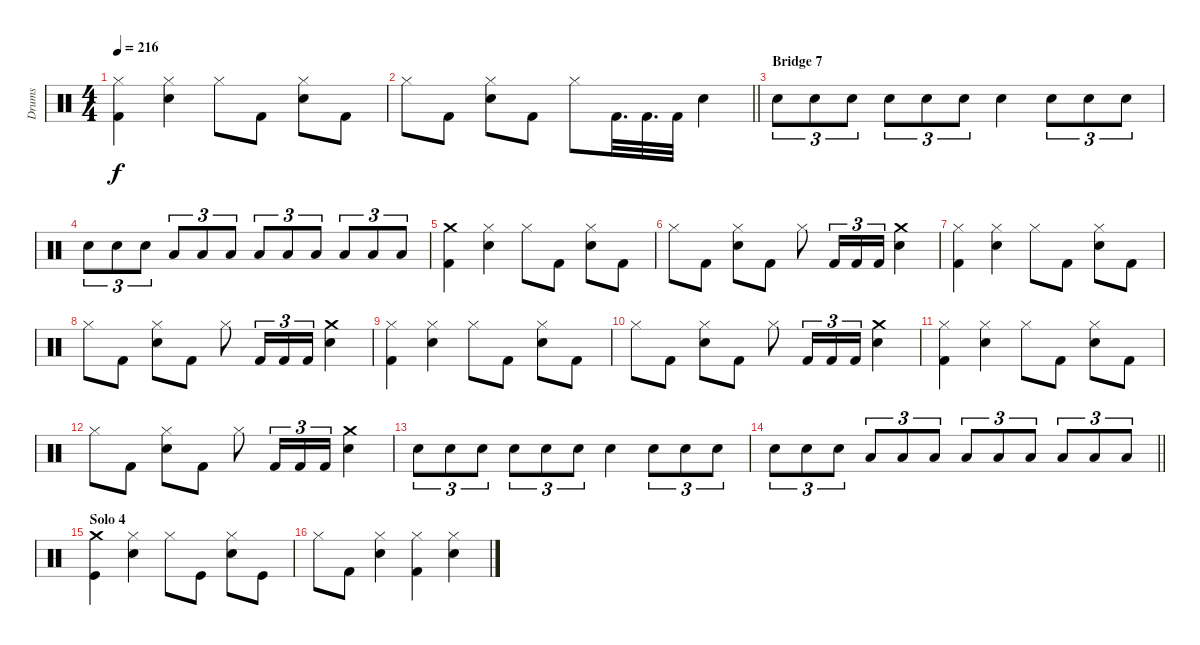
\track ("Drums" "Drums") {instrument percussion}
\staff {score}
\articulation defaults
\ts (4 4)
\tempo 216
\clef neutral
\ks c
("Hi-Hat (closed)" "Kick (hit) 2").4{dy f} ("Hi-Hat (closed)" "Snare (hit) 2").4 "Hi-Hat (closed)".8 "Kick (hit) 2".8 ("Hi-Hat (closed)" "Snare (hit) 2").8 "Kick (hit) 2".8 |
\barLineRight lightlight "Hi-Hat (closed)".8 "Kick (hit) 2".8
("Hi-Hat (closed)" "Snare (hit) 2").8 "Kick (hit) 2".8 "Hi-Hat (closed)".8 "Kick (hit) 2".32{d} "Kick (hit) 2".32{d} "Kick (hit) 2".32 "Snare (hit) 2".4 |
\section ("" "Bridge 7")
"Snare (hit) 2".8{tu (3 2)} "Snare (hit) 2".8{tu (3 2)} "Snare (hit) 2".8{tu (3 2)} "Snare (hit) 2".8{tu (3 2)} "Snare (hit) 2".8{tu (3 2)} "Snare (hit) 2".8{tu (3 2)} "Snare (hit) 2".4 "Snare (hit) 2".8{tu (3 2)} "Snare (hit) 2".8{tu (3 2)} "Snare (hit) 2".8{tu (3 2)} |
"Snare (hit) 2".8{tu (3 2)} "Snare (hit) 2".8{tu (3 2)} "Snare (hit) 2".8{tu (3 2)} "Low Tom (hit)".8{tu (3 2)} "Low Tom (hit)".8{tu (3 2)} "Low Tom (hit)".8{tu (3 2)} "Low Tom (hit)".8{tu (3 2)} "Low Tom (hit)".8{tu (3 2)} "Low Tom (hit)".8{tu (3 2)} "Low Tom (hit)".8{tu (3 2)} "Low Tom (hit)".8{tu (3 2)} "Low Tom (hit)".8{tu (3 2)} |
("Crash medium (hit)" "Kick (hit) 2").4 ("Hi-Hat (closed)" "Snare (hit) 2").4 "Hi-Hat (closed)".8 "Kick (hit) 2".8 ("Hi-Hat (closed)" "Snare (hit) 2").8 "Kick (hit) 2".8 |
"Hi-Hat (closed)".8 "Kick (hit) 2".8 ("Hi-Hat (closed)" "Snare (hit) 2").8 "Kick (hit) 2".8 "Hi-Hat (closed)".8 "Kick (hit) 2".16{tu (3 2)} "Kick (hit) 2".16{tu (3 2)} "Kick (hit) 2".16{tu (3 2)} ("Crash medium (hit)" "Snare (hit) 2").4 |
("Hi-Hat (closed)" "Kick (hit) 2").4 ("Hi-Hat (closed)" "Snare (hit) 2").4 "Hi-Hat (closed)".8 "Kick (hit) 2".8 ("Hi-Hat (closed)" "Snare (hit) 2").8 "Kick (hit) 2".8 |
"Hi-Hat (closed)".8 "Kick (hit) 2".8 ("Hi-Hat (closed)" "Snare (hit) 2").8 "Kick (hit) 2".8 "Hi-Hat (closed)".8 "Kick (hit) 2".16{tu (3 2)} "Kick (hit) 2".16{tu (3 2)} "Kick (hit) 2".16{tu (3 2)} ("Crash medium (hit)" "Snare (hit) 2").4 |
("Hi-Hat (closed)" "Kick (hit) 2").4 ("Hi-Hat (closed)" "Snare (hit) 2").4 "Hi-Hat (closed)".8 "Kick (hit) 2".8 ("Hi-Hat (closed)" "Snare (hit) 2").8 "Kick (hit) 2".8 |
"Hi-Hat (closed)".8 "Kick (hit) 2".8 ("Hi-Hat (closed)" "Snare (hit) 2").8 "Kick (hit) 2".8 "Hi-Hat (closed)".8 "Kick (hit) 2".16{tu (3 2)} "Kick (hit) 2".16{tu (3 2)} "Kick (hit) 2".16{tu (3 2)} ("Crash medium (hit)" "Snare (hit) 2").4 |
("Hi-Hat (closed)" "Kick (hit) 2").4 ("Hi-Hat (closed)" "Snare (hit) 2").4 "Hi-Hat (closed)".8 "Kick (hit) 2".8 ("Hi-Hat (closed)" "Snare (hit) 2").8 "Kick (hit) 2".8 |
"Hi-Hat (closed)".8 "Kick (hit) 2".8 ("Hi-Hat (closed)" "Snare (hit) 2").8 "Kick (hit) 2".8 "Hi-Hat (closed)".8 "Kick (hit) 2".16{tu (3 2)} "Kick (hit) 2".16{tu (3 2)} "Kick (hit) 2".16{tu (3 2)} ("Crash medium (hit)" "Snare (hit) 2").4 |
"Snare (hit) 2".8{tu (3 2)} "Snare (hit) 2".8{tu (3 2)} "Snare (hit) 2".8{tu (3 2)} "Snare (hit) 2".8{tu (3 2)} "Snare (hit) 2".8{tu (3 2)} "Snare (hit) 2".8{tu (3 2)} "Snare (hit) 2".4 "Snare (hit) 2".8{tu (3 2)} "Snare (hit) 2".8{tu (3 2)} "Snare (hit) 2".8{tu (3 2)} |
\barLineRight lightlight "Snare (hit) 2".8{tu (3 2)} "Snare (hit) 2".8{tu (3 2)} "Snare (hit) 2".8{tu (3 2)} "Low Tom (hit)".8{tu (3 2)} "Low Tom (hit)".8{tu (3 2)} "Low Tom (hit)".8{tu (3 2)} "Low Tom (hit)".8{tu (3 2)} "Low Tom (hit)".8{tu (3 2)} "Low Tom (hit)".8{tu (3 2)} "Low Tom (hit)".8{tu (3 2)} "Low Tom (hit)".8{tu (3 2)} "Low Tom (hit)".8{tu (3 2)}
|
\section ("" "Solo 4")
("Crash medium (hit)" "Kick (hit)").4 ("Hi-Hat (closed)" "Snare (hit) 2").4 "Hi-Hat (closed)".8 "Kick (hit)".8 ("Hi-Hat (closed)" "Snare (hit) 2").8 "Kick (hit)".8 |
"Hi-Hat (closed)".8 "Kick (hit) 2".8 ("Hi-Hat (closed)" "Snare (hit) 2").4 ("Hi-Hat (closed)" "Kick (hit) 2").4 ("Hi-Hat (closed)" "Snare (hit) 2").4
